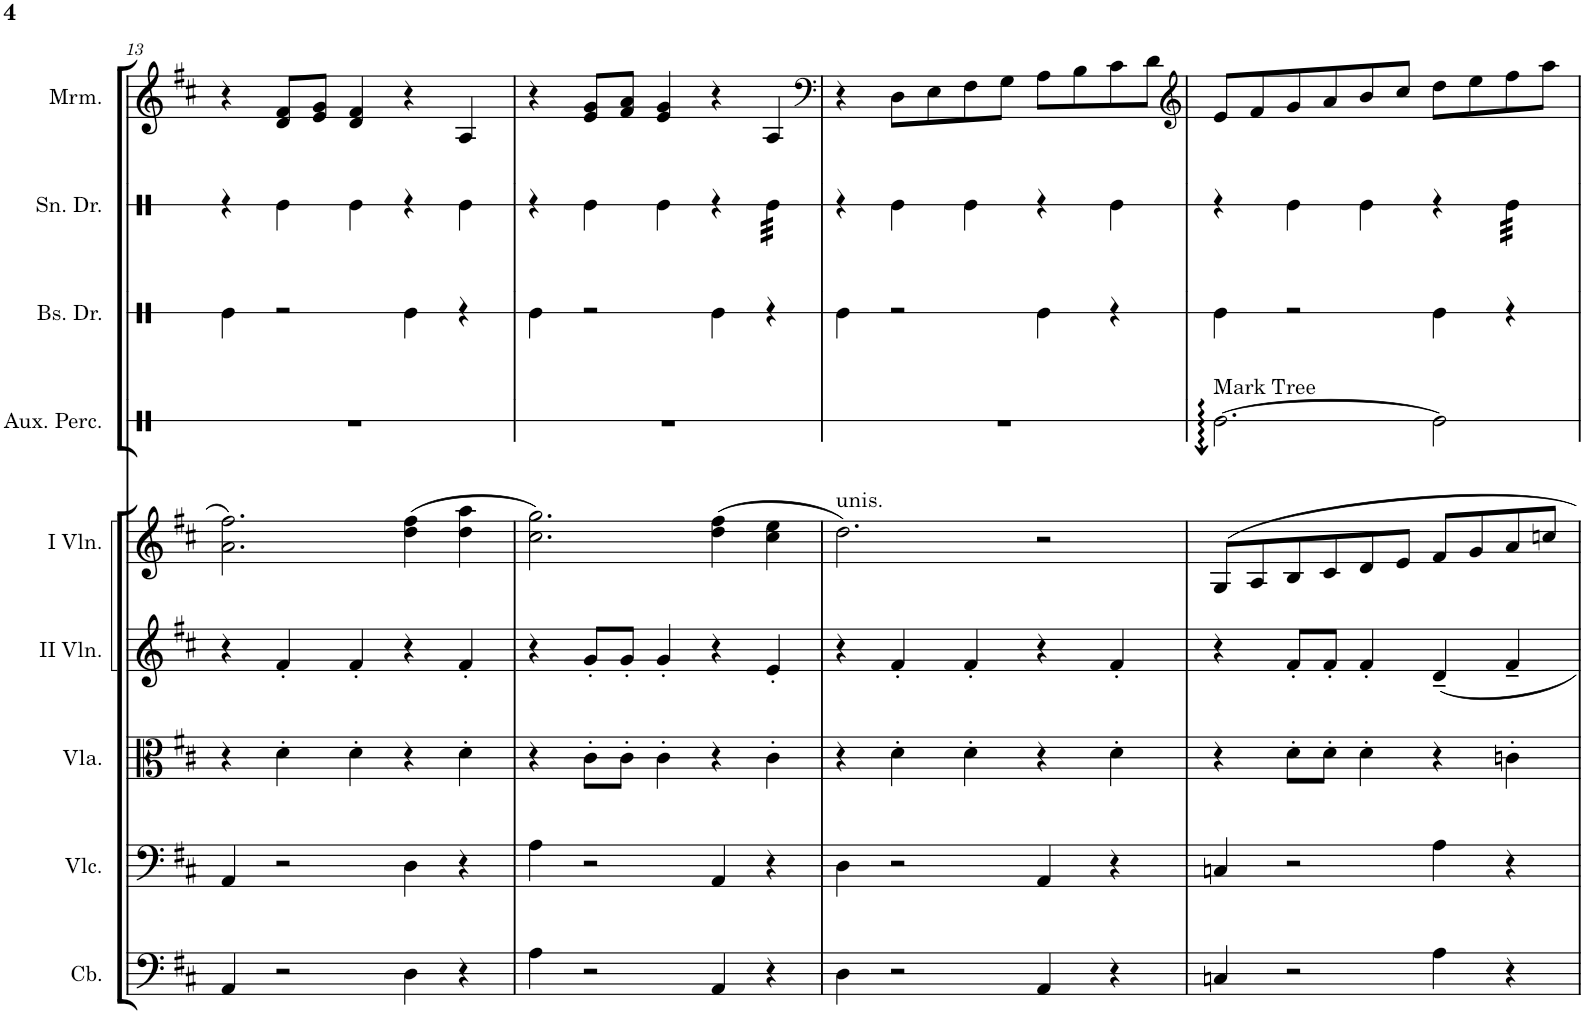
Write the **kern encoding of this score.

**kern	**kern	**kern	**kern	**kern	**kern	**kern	**kern	**kern
*part9	*part8	*part7	*part6	*part5	*part4	*part3	*part2	*part1
*staff9	*staff8	*staff7	*staff6	*staff5	*staff4	*staff3	*staff2	*staff1
*I"Contrabasses	*I"Violoncellos	*I"Violas	*I"Second Violins	*I"First Violins	*I"Auxiliary Percussion (Triangle, Mark Tree)	*I"Bass Drum	*I"Snare Drum	*I"Marimba
*I'Cb.	*I'Vlc.	*I'Vla.	*	*	*I'Aux. Perc.	*I'Bs. Dr.	*I'Sn. Dr.	*I'Mrm.
!!LO:PB:g=z
*clefF4	*clefF4	*clefC3	*clefG2	*clefG2	*clefX	*clefX	*clefX	*clefG2
*Trd7c12	*	*	*	*	*	*	*	*
*k[f#c#]	*k[f#c#]	*k[f#c#]	*k[f#c#]	*k[f#c#]	*k[]	*k[]	*k[]	*k[f#c#]
*M5/4	*M5/4	*M5/4	*M5/4	*M5/4	*M5/4	*M5/4	*M5/4	*M5/4
=13	=13	=13	=13	=13	=13	=13	=13	=13
4AA/	4AA/	4r	4r	2.a\ 2.ff#\	4%5r	4Re\	4r	4r
2r	2r	4d'\	4f#'/	.	.	2r	4Re\	8d/ 8f#/L
.	.	.	.	.	.	.	.	8e/ 8g/J
.	.	4d'\	4f#'/	.	.	.	4Re\	4d/ 4f#/
4D\	4D\	4r	4r	(4dd\ 4ff#\	.	4Re\	4r	4r
4r	4r	4d'\	4f#'/	4dd\ 4aa\	.	4r	4Re\	4A/
=14	=14	=14	=14	=14	=14	=14	=14	=14
4A\	4A\	4r	4r	2.cc#\ 2.gg\)	4%5r	4Re\	4r	4r
2r	2r	8c#'\L	8g'/L	.	.	2r	4Re\	8e/ 8g/L
.	.	8c#'\J	8g'/J	.	.	.	.	8f#/ 8a/J
.	.	4c#'\	4g'/	.	.	.	4Re\	4e/ 4g/
4AA/	4AA/	4r	4r	(4dd\ 4ff#\	.	4Re\	4r	4r
*	*	*	*	*	*	*	*tremolo	*
4r	4r	4c#'\	4e'/	4cc#\ 4ee\	.	4r	32Re\LLL	4A/
.	.	.	.	.	.	.	32Re\	.
.	.	.	.	.	.	.	32Re\	.
.	.	.	.	.	.	.	32Re\	.
.	.	.	.	.	.	.	32Re\	.
.	.	.	.	.	.	.	32Re\	.
.	.	.	.	.	.	.	32Re\	.
.	.	.	.	.	.	.	32Re\JJJ	.
*	*	*	*	*	*	*	*Xtremolo	*
=15	=15	=15	=15	=15	=15	=15	=15	=15
*	*	*	*	*	*	*	*	*clefF4
!	!	!	!	!LO:TX:a:t=unis.	!	!	!	!
4D\	4D\	4r	4r	2.dd\)	4%5r	4Re\	4r	4r
2r	2r	4d'\	4f#'/	.	.	2r	4Re\	8D\L
.	.	.	.	.	.	.	.	8E\
.	.	4d'\	4f#'/	.	.	.	4Re\	8F#\
.	.	.	.	.	.	.	.	8G\J
4AA/	4AA/	4r	4r	2r	.	4Re\	4r	8A\L
.	.	.	.	.	.	.	.	8B\
4r	4r	4d'\	4f#'/	.	.	4r	4Re\	8c#\
.	.	.	.	.	.	.	.	8d\J
=16	=16	=16	=16	=16	=16	=16	=16	=16
*	*	*	*	*	*	*	*	*clefG2
!	!	!	!	!	!LO:TX:a:t=Mark Tree	!	!	!
4Cn/	4Cn/	4r	4r	8G/L	[2.Re:\	4Re\	4r	8e/L
.	.	.	.	8A/	.	.	.	8f#/
2r	2r	8d'\L	8f#'/L	8B/	.	2r	4Re\	8g/
.	.	8d'\J	8f#'/J	8c#/	.	.	.	8a/
.	.	4d'\	4f#'/	8d/	.	.	4Re\	8b/
.	.	.	.	8e/J	.	.	.	8cc#/J
4A\	4A\	4r	4d~/	8f#/L	2Re\]	4Re\	4r	8dd\L
.	.	.	.	8g/	.	.	.	8ee\
*	*	*	*	*	*	*	*tremolo	*
4r	4r	4cn'\	4f#~/	8a/	.	4r	32Re\LLL	8ff#\
.	.	.	.	.	.	.	32Re\	.
.	.	.	.	.	.	.	32Re\	.
.	.	.	.	.	.	.	32Re\	.
.	.	.	.	8ccn/J	.	.	32Re\	8aa\J
.	.	.	.	.	.	.	32Re\	.
.	.	.	.	.	.	.	32Re\	.
.	.	.	.	.	.	.	32Re\JJJ	.
*	*	*	*	*	*	*	*Xtremolo	*
=	=	=	=	=	=	=	=	=
*-	*-	*-	*-	*-	*-	*-	*-	*-
